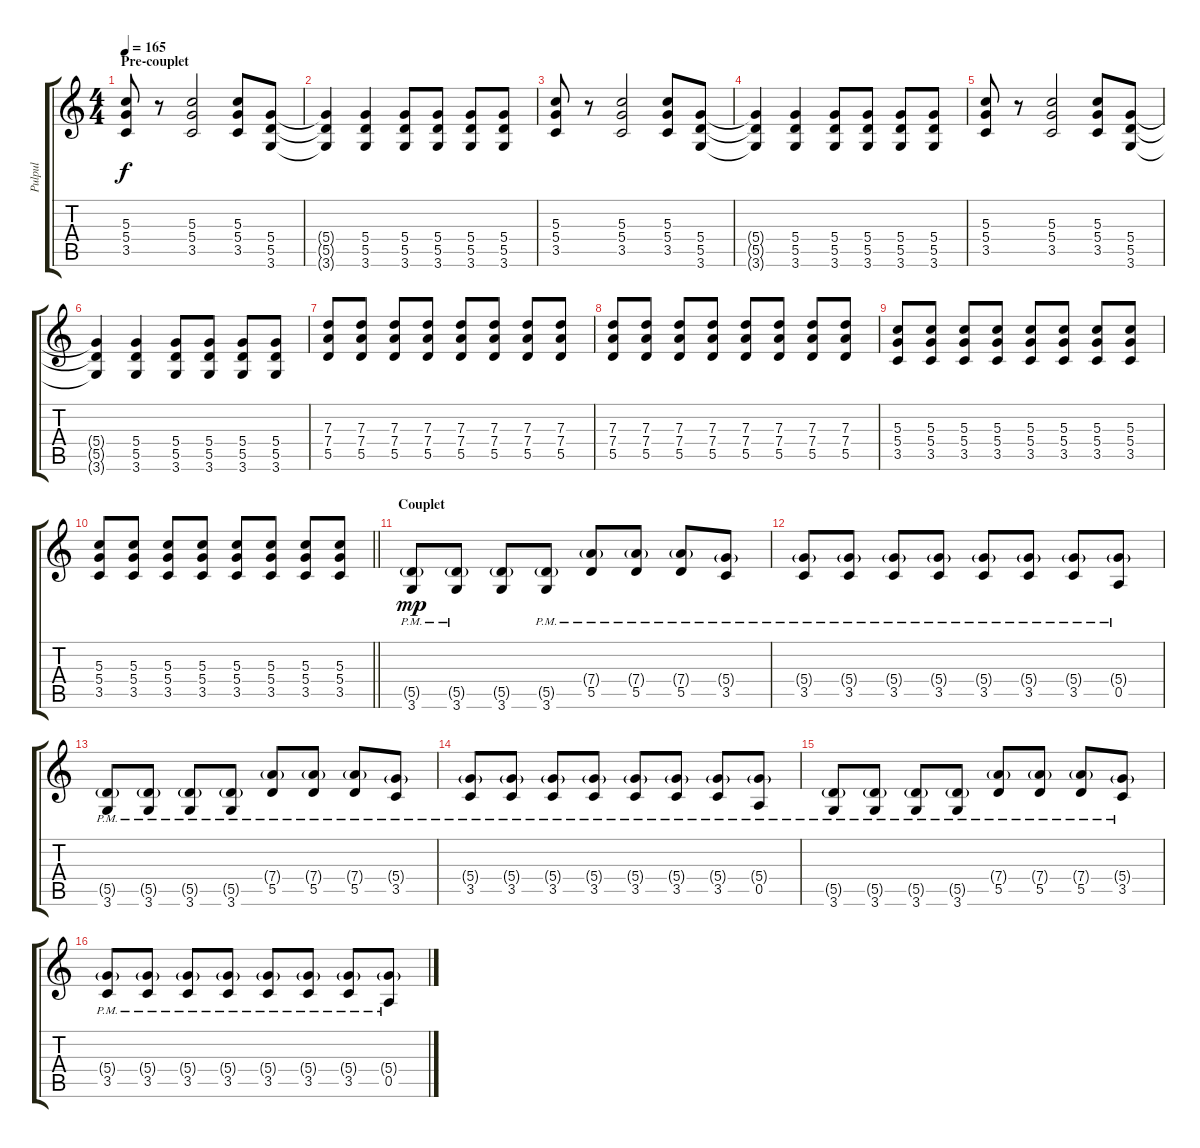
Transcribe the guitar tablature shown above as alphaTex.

\track ("Pulpul" "Pulpul") {instrument overdrivenguitar}
\staff {score tabs}
\tuning (E4 B3 G3 D3 A2 E2) {hide}
\ts (4 4)
\section ("" "Pre-couplet")
\tempo 165
\clef g2
\ks c
(5.3 5.4 3.5).8{dy f} r.8 (5.3 5.4 3.5).2 (5.3 5.4 3.5).8 (5.4 5.5 3.6).8 |
(5.4{t} 5.5{t} 3.6{t}).4 (5.4 5.5 3.6).4 (5.4 5.5 3.6).8 (5.4 5.5 3.6).8 (5.4 5.5 3.6).8 (5.4 5.5 3.6).8 |
(5.3 5.4 3.5).8 r.8 (5.3 5.4 3.5).2 (5.3 5.4 3.5).8 (5.4 5.5 3.6).8 |
(5.4{t} 5.5{t} 3.6{t}).4 (5.4 5.5 3.6).4 (5.4 5.5 3.6).8 (5.4 5.5 3.6).8 (5.4 5.5 3.6).8 (5.4 5.5 3.6).8 |
(5.3 5.4 3.5).8 r.8 (5.3 5.4 3.5).2 (5.3 5.4 3.5).8 (5.4 5.5 3.6).8 |
(5.4{t} 5.5{t} 3.6{t}).4 (5.4 5.5 3.6).4 (5.4 5.5 3.6).8 (5.4 5.5 3.6).8 (5.4 5.5 3.6).8 (5.4 5.5 3.6).8 |
(7.3 7.4 5.5).8 (7.3 7.4 5.5).8 (7.3 7.4 5.5).8 (7.3 7.4 5.5).8 (7.3 7.4 5.5).8 (7.3 7.4 5.5).8 (7.3 7.4 5.5).8 (7.3 7.4 5.5).8 |
(7.3 7.4 5.5).8 (7.3 7.4 5.5).8 (7.3 7.4 5.5).8 (7.3 7.4 5.5).8 (7.3 7.4 5.5).8 (7.3 7.4 5.5).8 (7.3 7.4 5.5).8 (7.3 7.4 5.5).8 |
(5.3 5.4 3.5).8 (5.3 5.4 3.5).8 (5.3 5.4 3.5).8 (5.3 5.4 3.5).8 (5.3 5.4 3.5).8 (5.3 5.4 3.5).8 (5.3 5.4 3.5).8 (5.3 5.4 3.5).8 |
\barLineRight lightlight
(5.3 5.4 3.5).8 (5.3 5.4 3.5).8 (5.3 5.4 3.5).8 (5.3 5.4 3.5).8 (5.3 5.4 3.5).8 (5.3 5.4 3.5).8 (5.3 5.4 3.5).8 (5.3 5.4 3.5).8 |
\section ("" "Couplet")
(5.5{g pm} 3.6{pm}).8{dy mp} (5.5{g pm} 3.6{pm}).8 (5.5{g} 3.6).8 (5.5{g pm} 3.6{pm}).8 (7.4{g pm} 5.5{pm}).8 (7.4{g pm} 5.5{pm}).8 (7.4{g pm} 5.5{pm}).8 (5.4{g pm} 3.5{pm}).8 |
(5.4{g pm} 3.5{pm}).8 (5.4{g pm} 3.5{pm}).8 (5.4{g pm} 3.5{pm}).8 (5.4{g pm} 3.5{pm}).8 (5.4{g pm} 3.5{pm}).8 (5.4{g pm} 3.5{pm}).8 (5.4{g pm} 3.5{pm}).8 (5.4{g pm} 0.5{pm}).8 |
(5.5{g pm} 3.6{pm}).8 (5.5{g pm} 3.6{pm}).8 (5.5{g pm} 3.6{pm}).8 (5.5{g pm} 3.6{pm}).8 (7.4{g pm} 5.5{pm}).8 (7.4{g pm} 5.5{pm}).8 (7.4{g pm} 5.5{pm}).8 (5.4{g pm} 3.5{pm}).8 |
(5.4{g pm} 3.5{pm}).8 (5.4{g pm} 3.5{pm}).8 (5.4{g pm} 3.5{pm}).8 (5.4{g pm} 3.5{pm}).8 (5.4{g pm} 3.5{pm}).8 (5.4{g pm} 3.5{pm}).8 (5.4{g pm} 3.5{pm}).8 (5.4{g pm} 0.5{pm}).8 |
(5.5{g pm} 3.6{pm}).8 (5.5{g pm} 3.6{pm}).8 (5.5{g pm} 3.6{pm}).8 (5.5{g pm} 3.6{pm}).8 (7.4{g pm} 5.5{pm}).8 (7.4{g pm} 5.5{pm}).8 (7.4{g pm} 5.5{pm}).8 (5.4{g pm} 3.5{pm}).8 |
(5.4{g pm} 3.5{pm}).8 (5.4{g pm} 3.5{pm}).8 (5.4{g pm} 3.5{pm}).8 (5.4{g pm} 3.5{pm}).8 (5.4{g pm} 3.5{pm}).8 (5.4{g pm} 3.5{pm}).8 (5.4{g pm} 3.5{pm}).8 (5.4{g pm} 0.5{pm}).8
